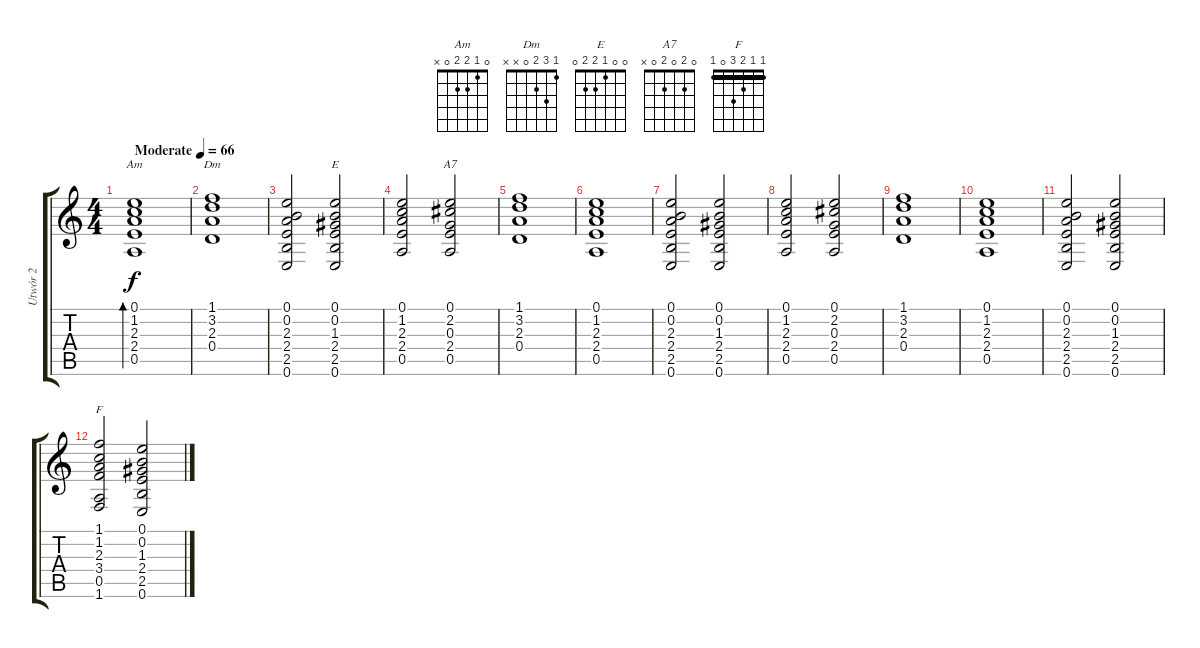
\track ("Utwór 2" "Utwór 2") {instrument acousticguitarsteel}
\staff {score tabs}
\tuning (E4 B3 G3 D3 A2 E2) {hide}
\chord ("Am" 0 1 2 2 0 x)
\chord ("Dm" 1 3 2 0 x x)
\chord ("E" 0 0 1 2 2 0)
\chord ("A7" 0 2 0 2 0 x)
\chord ("F" 1 1 2 3 0 1) {barre 1}
\ts (4 4)
\tempo (66 "Moderate")
\clef g2
\ks c
(0.1 1.2 2.3 2.4 0.5).1{bd 60 ch "Am" dy f instrument acousticguitarsteel} |
(1.1 3.2 2.3 0.4).1{ch "Dm"} |
(0.1 0.2 2.3 2.4 2.5 0.6).2 (0.1 0.2 1.3 2.4 2.5 0.6).2{ch "E"} |
(0.1 1.2 2.3 2.4 0.5).2 (0.1 2.2 0.3 2.4 0.5).2{ch "A7"} |
(1.1 3.2 2.3 0.4).1 |
(0.1 1.2 2.3 2.4 0.5).1 |
(0.1 0.2 2.3 2.4 2.5 0.6).2 (0.1 0.2 1.3 2.4 2.5 0.6).2 |
(0.1 1.2 2.3 2.4 0.5).2 (0.1 2.2 0.3 2.4 0.5).2 |
(1.1 3.2 2.3 0.4).1 |
(0.1 1.2 2.3 2.4 0.5).1 |
(0.1 0.2 2.3 2.4 2.5 0.6).2 (0.1 0.2 1.3 2.4 2.5 0.6).2 |
(1.1 1.2 2.3 3.4 0.5 1.6).2{ch "F"} (0.1 0.2 1.3 2.4 2.5 0.6).2
